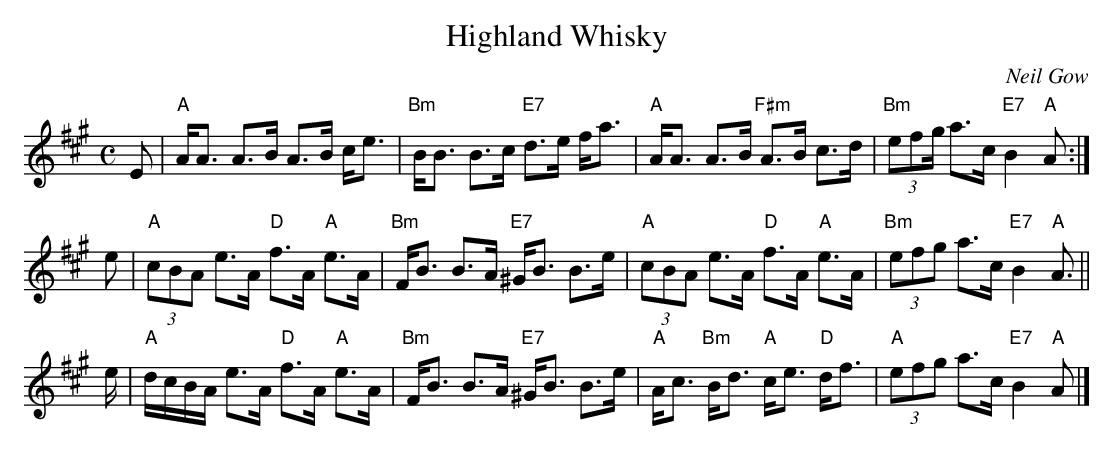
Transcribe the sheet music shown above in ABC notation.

X:1
T: Highland Whisky
C: Neil Gow
M: C
L: 1/8
K: A
E \
| "A"A<A A>B A>B c<e | "Bm"B<B B>c "E7"d>e f<a \
| "A"A<A A>B "F#m"A>B c>d | "Bm"(3efg/ a>c "E7"B2 "A"A :|
e \
| "A"(3cBA e>A "D"f>A "A"e>A | "Bm"F<B B>A "E7"^G<B B>e \
| "A"(3cBA e>A "D"f>A "A"e>A | "Bm"(3efg a>c "E7"B2 "A"A> ||
e \
| "A"d/c/B/A/ e>A "D"f>A "A"e>A | "Bm"F<B B>A "E7"^G<B B>e \
| "A"A<c "Bm"B<d "A"c<e "D"d<f | "A"(3efg a>c "E7"B2 "A"A |]
